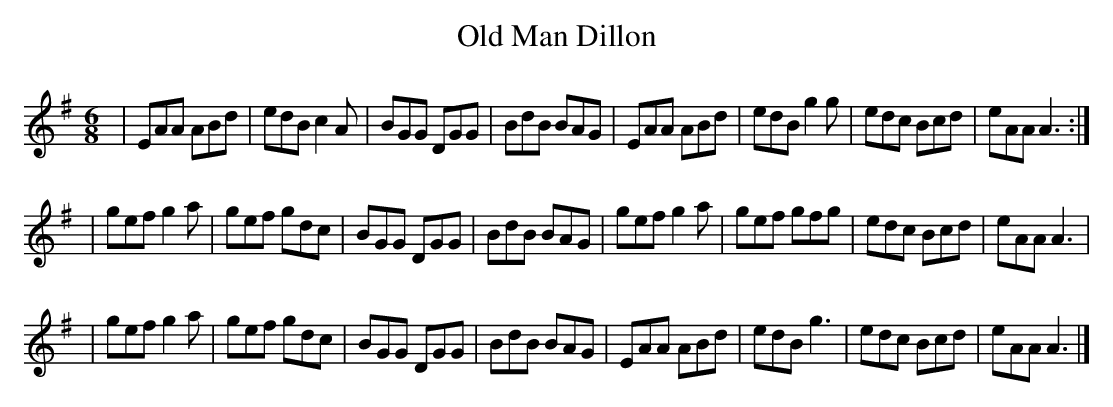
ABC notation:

X:1
T:Old Man Dillon
M:6/8
L:1/8
K:Ador
| EAA ABd | edB c2A | BGG DGG | BdB BAG \
| EAA ABd | edB g2g | edc Bcd | eAA A3 :|
| gef g2a | gef gdc | BGG DGG | BdB BAG \
| gef g2a | gef gfg | edc Bcd | eAA A3 |
| gef g2a | gef gdc | BGG DGG | BdB BAG \
| EAA ABd | edB g3 | edc Bcd | eAA A3 |]
